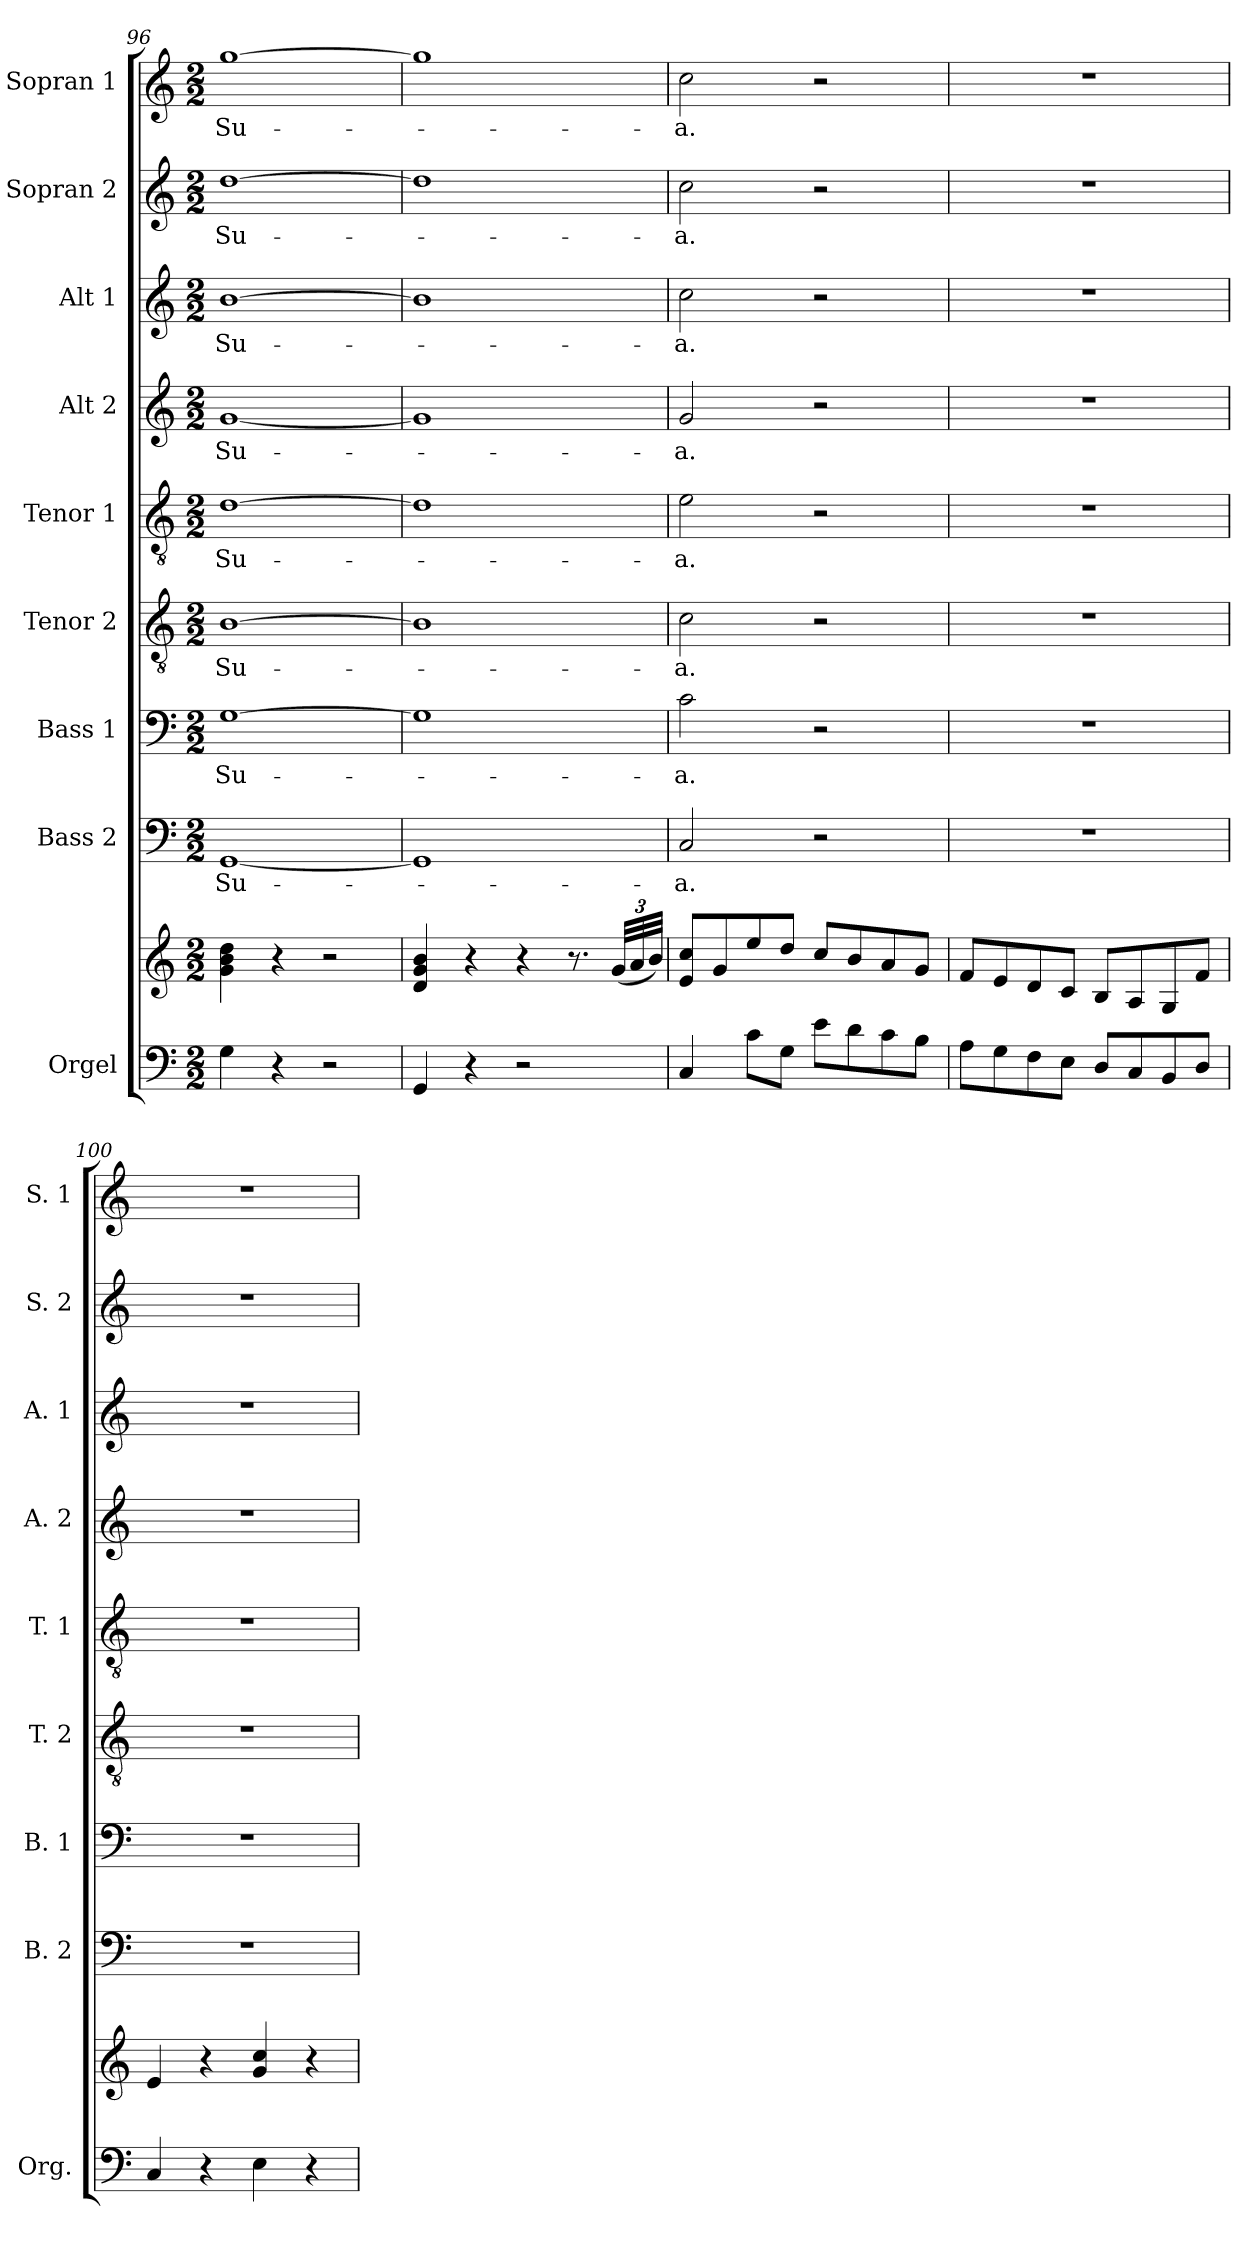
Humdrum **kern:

**kern	**kern	**kern	**text	**kern	**text	**kern	**text	**kern	**text	**kern	**text	**kern	**text	**kern	**text	**kern	**text
*part9	*part9	*part8	*part8	*part7	*part7	*part6	*part6	*part5	*part5	*part4	*part4	*part3	*part3	*part2	*part2	*part1	*part1
*staff10	*staff9	*staff8	*staff8	*staff7	*staff7	*staff6	*staff6	*staff5	*staff5	*staff4	*staff4	*staff3	*staff3	*staff2	*staff2	*staff1	*staff1
*I"Orgel	*	*I"Bass 2	*	*I"Bass 1	*	*I"Tenor 2	*	*I"Tenor 1	*	*I"Alt 2	*	*I"Alt 1	*	*I"Sopran 2	*	*I"Sopran 1	*
*I'Org.	*	*I'B. 2	*	*I'B. 1	*	*I'T. 2	*	*I'T. 1	*	*I'A. 2	*	*I'A. 1	*	*I'S. 2	*	*I'S. 1	*
*clefF4	*clefG2	*clefF4	*	*clefF4	*	*clefGv2	*	*clefGv2	*	*clefG2	*	*clefG2	*	*clefG2	*	*clefG2	*
*k[]	*k[]	*k[]	*	*k[]	*	*k[]	*	*k[]	*	*k[]	*	*k[]	*	*k[]	*	*k[]	*
*C:	*C:	*C:	*	*C:	*	*C:	*	*C:	*	*C:	*	*C:	*	*C:	*	*C:	*
*M2/2	*M2/2	*M2/2	*	*M2/2	*	*M2/2	*	*M2/2	*	*M2/2	*	*M2/2	*	*M2/2	*	*M2/2	*
=96	=96	=96	=96	=96	=96	=96	=96	=96	=96	=96	=96	=96	=96	=96	=96	=96	=96
!	!	!	!LO:LY:b	!	!LO:LY:b	!	!LO:LY:b	!	!LO:LY:b	!	!LO:LY:b	!	!LO:LY:b	!	!LO:LY:b	!	!LO:LY:b
4G\	4g\ 4b\ 4dd\	[1GG	Su-	[1G	Su-	[1B	Su-	[1d	Su-	[1g	Su-	[1b	Su-	[1dd	Su-	[1gg	Su-
4r	4r	.	.	.	.	.	.	.	.	.	.	.	.	.	.	.	.
2r	2r	.	.	.	.	.	.	.	.	.	.	.	.	.	.	.	.
!!LO:LB:g=z
=97	=97	=97	=97	=97	=97	=97	=97	=97	=97	=97	=97	=97	=97	=97	=97	=97	=97
4GG/	4d/ 4g/ 4b/	1GG]	.	1G]	.	1B]	.	1d]	.	1g]	.	1b]	.	1dd]	.	1gg]	.
4r	4r	.	.	.	.	.	.	.	.	.	.	.	.	.	.	.	.
2r	4r	.	.	.	.	.	.	.	.	.	.	.	.	.	.	.	.
.	8.r	.	.	.	.	.	.	.	.	.	.	.	.	.	.	.	.
*	*Xbrackettup	*	*	*	*	*	*	*	*	*	*	*	*	*	*	*	*
.	(<48g/LLL	.	.	.	.	.	.	.	.	.	.	.	.	.	.	.	.
.	48a/	.	.	.	.	.	.	.	.	.	.	.	.	.	.	.	.
.	48b/JJJ)	.	.	.	.	.	.	.	.	.	.	.	.	.	.	.	.
=98	=98	=98	=98	=98	=98	=98	=98	=98	=98	=98	=98	=98	=98	=98	=98	=98	=98
!	!	!	!LO:LY:b	!	!LO:LY:b	!	!LO:LY:b	!	!LO:LY:b	!	!LO:LY:b	!	!LO:LY:b	!	!LO:LY:b	!	!LO:LY:b
4C/	8e/ 8cc/L	2C/	-a.	2c\	-a.	2c\	-a.	2e\	-a.	2g/	-a.	2cc\	-a.	2cc\	-a.	2cc\	-a.
.	8g/	.	.	.	.	.	.	.	.	.	.	.	.	.	.	.	.
8c\L	8ee/	.	.	.	.	.	.	.	.	.	.	.	.	.	.	.	.
8G\J	8dd/J	.	.	.	.	.	.	.	.	.	.	.	.	.	.	.	.
8e\L	8cc/L	2r	.	2r	.	2r	.	2r	.	2r	.	2r	.	2r	.	2r	.
8d\	8b/	.	.	.	.	.	.	.	.	.	.	.	.	.	.	.	.
8c\	8a/	.	.	.	.	.	.	.	.	.	.	.	.	.	.	.	.
8B\J	8g/J	.	.	.	.	.	.	.	.	.	.	.	.	.	.	.	.
=99	=99	=99	=99	=99	=99	=99	=99	=99	=99	=99	=99	=99	=99	=99	=99	=99	=99
8A\L	8f/L	1r	.	1r	.	1r	.	1r	.	1r	.	1r	.	1r	.	1r	.
8G\	8e/	.	.	.	.	.	.	.	.	.	.	.	.	.	.	.	.
8F\	8d/	.	.	.	.	.	.	.	.	.	.	.	.	.	.	.	.
8E\J	8c/J	.	.	.	.	.	.	.	.	.	.	.	.	.	.	.	.
8D/L	8B/L	.	.	.	.	.	.	.	.	.	.	.	.	.	.	.	.
8C/	8A/	.	.	.	.	.	.	.	.	.	.	.	.	.	.	.	.
8BB/	8G/	.	.	.	.	.	.	.	.	.	.	.	.	.	.	.	.
8D/J	8f/J	.	.	.	.	.	.	.	.	.	.	.	.	.	.	.	.
=100	=100	=100	=100	=100	=100	=100	=100	=100	=100	=100	=100	=100	=100	=100	=100	=100	=100
4C/	4e/	1r	.	1r	.	1r	.	1r	.	1r	.	1r	.	1r	.	1r	.
4r	4r	.	.	.	.	.	.	.	.	.	.	.	.	.	.	.	.
4E\	4g/ 4cc/	.	.	.	.	.	.	.	.	.	.	.	.	.	.	.	.
4r	4r	.	.	.	.	.	.	.	.	.	.	.	.	.	.	.	.
=	=	=	=	=	=	=	=	=	=	=	=	=	=	=	=	=	=
*-	*-	*-	*-	*-	*-	*-	*-	*-	*-	*-	*-	*-	*-	*-	*-	*-	*-
